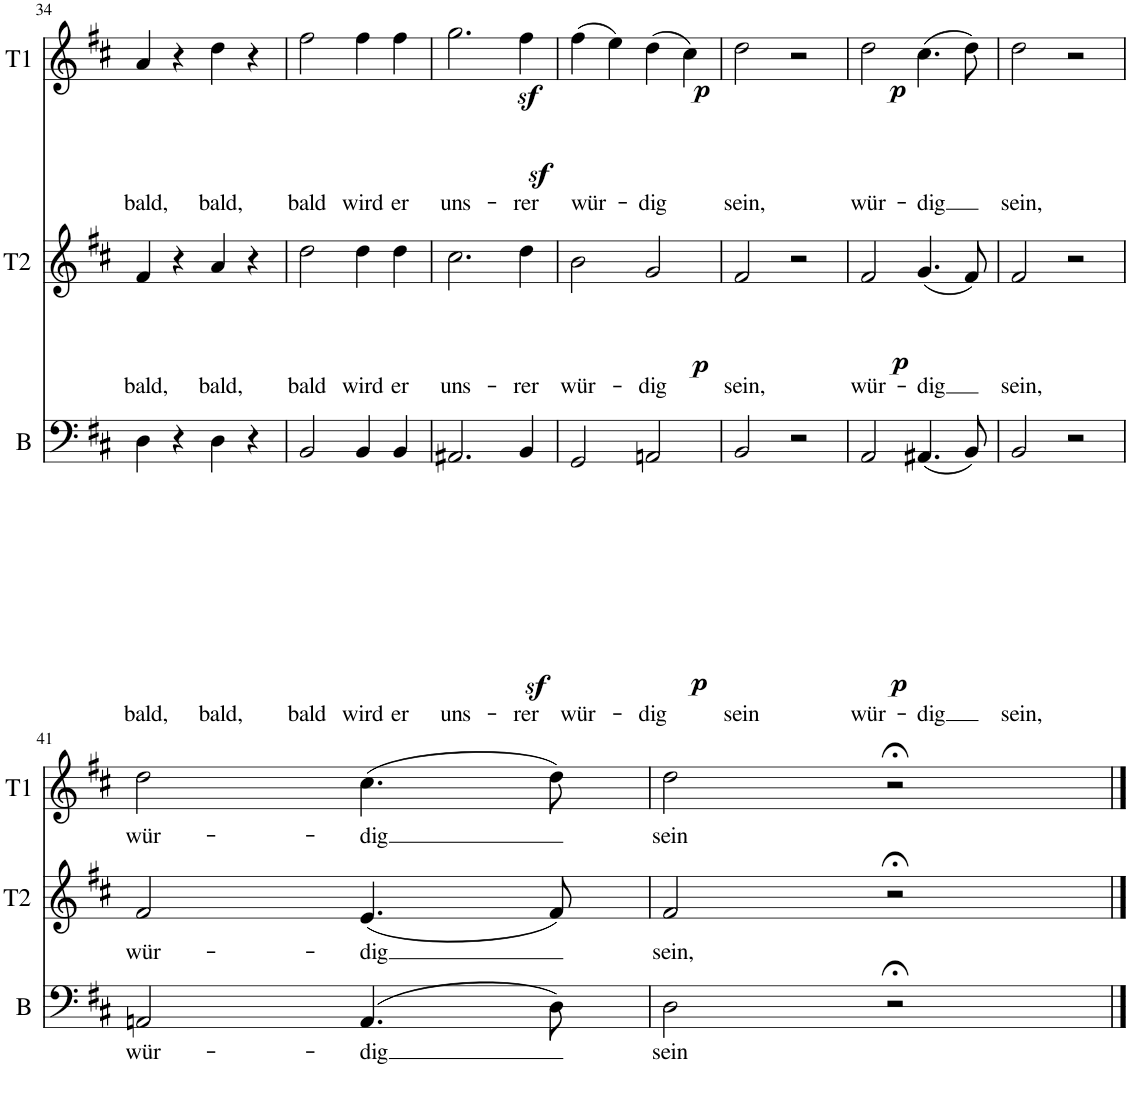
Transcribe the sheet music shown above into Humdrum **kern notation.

**kern	**text	**dynam	**kern	**text	**dynam	**kern	**text	**dynam
*part3	*part3	*part3	*part2	*part2	*part2	*part1	*part1	*part1
*staff3	*staff3	*staff3	*staff2	*staff2	*staff2	*staff1	*staff1	*staff1
*I"B	*	*	*I"T2	*	*	*I"T1	*	*
*I'B	*	*	*I'T2	*	*	*I'T1	*	*
!!LO:PB:g=z
*clefF4	*	*	*clefG2	*	*	*clefG2	*	*
*k[f#c#]	*	*	*k[f#c#]	*	*	*k[f#c#]	*	*
*M4/4	*	*	*M4/4	*	*	*M4/4	*	*
*met(c|)	*	*	*met(c|)	*	*	*met(c|)	*	*
=34	=34	=34	=34	=34	=34	=34	=34	=34
!	!LO:LY:b	!	!	!LO:LY:b	!	!	!LO:LY:b	!
4D\	bald,	.	4f#/	bald,	.	4a/	bald,	.
4r	.	.	4r	.	.	4r	.	.
!	!LO:LY:b	!	!	!LO:LY:b	!	!	!LO:LY:b	!
4D\	bald,	.	4a/	bald,	.	4dd\	bald,	.
4r	.	.	4r	.	.	4r	.	.
=35	=35	=35	=35	=35	=35	=35	=35	=35
!	!LO:LY:b	!	!	!LO:LY:b	!	!	!LO:LY:b	!
2BB/	bald	.	2dd\	bald	.	2ff#\	bald	.
!	!LO:LY:b	!	!	!LO:LY:b	!	!	!LO:LY:b	!
4BB/	wird	.	4dd\	wird	.	4ff#\	wird	.
!	!LO:LY:b	!	!	!LO:LY:b	!	!	!LO:LY:b	!
4BB/	er	.	4dd\	er	.	4ff#\	er	.
=36	=36	=36	=36	=36	=36	=36	=36	=36
!	!LO:LY:b	!	!	!LO:LY:b	!	!	!LO:LY:b	!
2.AA#Xz</	uns-	.	2.cc#\	uns-	.	2.ggz<\	uns-	.
!	!LO:LY:b	!LO:DY:b	!	!LO:LY:b	!LO:DY:b	!	!LO:LY:b	!LO:DY:b
4BB/	-rer	p	4dd\	-rer	p	4ff#\	-rer	p
=37	=37	=37	=37	=37	=37	=37	=37	=37
!	!LO:LY:b	!	!	!LO:LY:b	!	!	!LO:LY:b	!
2GG/	wür-	.	2b\	wür-	.	(4ff#\	wür-	.
.	.	.	.	.	.	4ee\)	.	.
!	!LO:LY:b	!	!	!LO:LY:b	!	!	!LO:LY:b	!
2AAn/	-dig	.	2g/	-dig	.	(4dd\	-dig	.
.	.	.	.	.	.	4cc#\)	.	.
=38	=38	=38	=38	=38	=38	=38	=38	=38
!	!LO:LY:b	!	!	!LO:LY:b	!	!	!LO:LY:b	!
2BB/	sein	.	2f#/	sein,	.	2dd\	sein,	.
2r	.	.	2r	.	.	2r	.	.
=39	=39	=39	=39	=39	=39	=39	=39	=39
!	!LO:LY:b	!LO:DY:b	!	!LO:LY:b	!LO:DY:b	!	!LO:LY:b	!LO:DY:b
2AA/	wür-	p	2f#/	wür-	p	2dd\	wür-	p
!	!LO:LY:b	!	!	!LO:LY:b	!	!	!LO:LY:b	!
(4.AA#X/	-dig	.	(4.g/	-dig	.	(4.cc#\	-dig	.
8BB/)	.	.	8f#/)	.	.	8dd\)	.	.
=40	=40	=40	=40	=40	=40	=40	=40	=40
!	!LO:LY:b	!	!	!LO:LY:b	!	!	!LO:LY:b	!
2BB/	sein,	.	2f#/	sein,	.	2dd\	sein,	.
2r	.	.	2r	.	.	2r	.	.
!!LO:LB:g=z
=41	=41	=41	=41	=41	=41	=41	=41	=41
!	!LO:LY:b	!	!	!LO:LY:b	!	!	!LO:LY:b	!
2AAn/	wür-	.	2f#/	wür-	.	2dd\	wür-	.
!	!LO:LY:b	!	!	!LO:LY:b	!	!	!LO:LY:b	!
(4.AA/	-dig	.	(4.e/	-dig	.	(4.cc#\	-dig	.
8D\)	.	.	8f#/)	.	.	8dd\)	.	.
=42	=42	=42	=42	=42	=42	=42	=42	=42
!	!LO:LY:b	!	!	!LO:LY:b	!	!	!LO:LY:b	!
2D\	sein	.	2f#/	sein,	.	2dd\	sein	.
2r;<	.	.	2r;<	.	.	2r;<	.	.
==	==	==	==	==	==	==	==	==
*-	*-	*-	*-	*-	*-	*-	*-	*-
